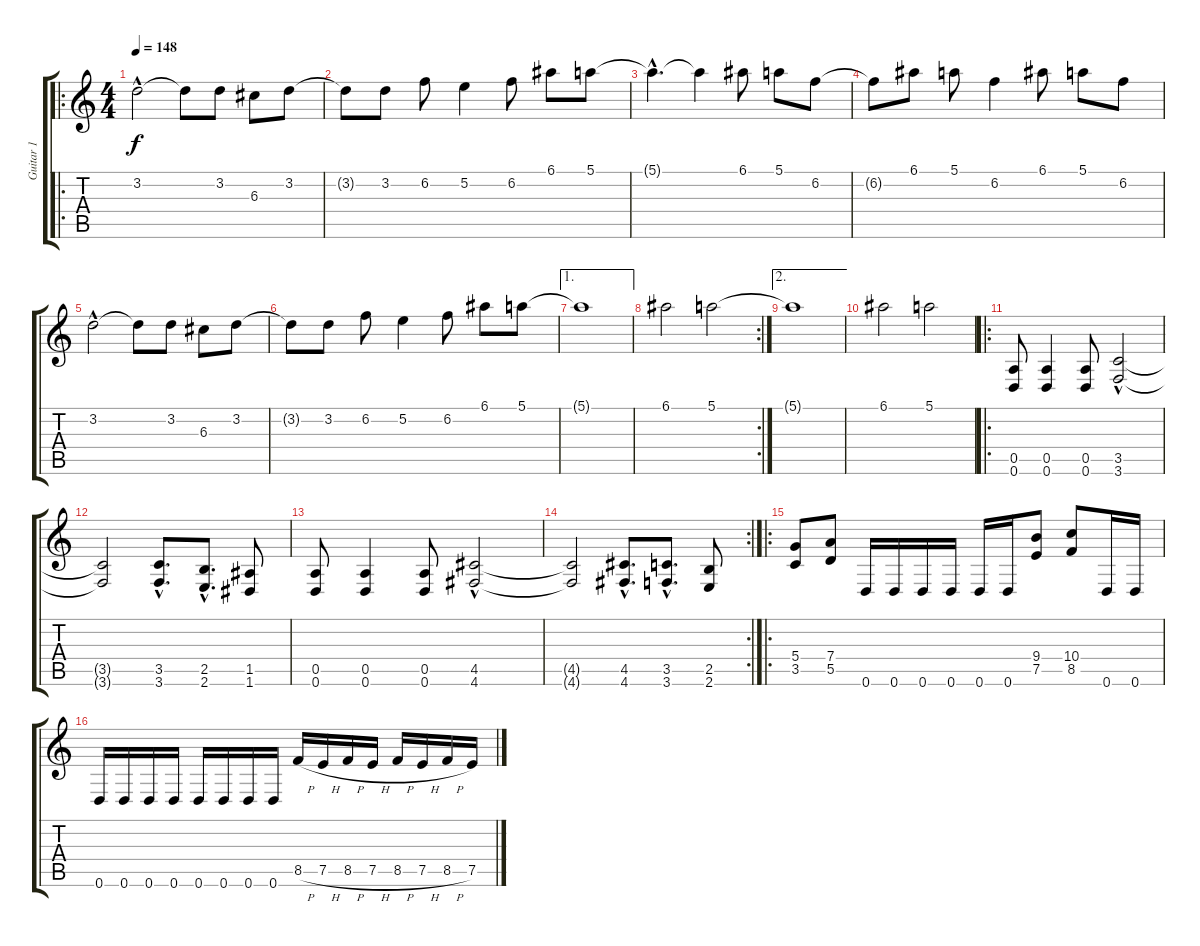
\track ("Guitar 1" "Guitar 1") {instrument distortionguitar}
\staff {score tabs}
\tuning (E4 B3 G3 D3 A2 D2) {hide}
\ro
\ts (4 4)
\tempo 148
\clef g2
\ks c
3.2{hac}.2{dy f} 3.2{t}.8 3.2.8 6.3.8 3.2.8 |
3.2{t}.8 3.2.8 6.2.8 5.2.4 6.2.8 6.1.8 5.1.8 |
5.1{hac t}.4{d} 5.1{t}.4 6.1.8 5.1.8 6.2.8 |
6.2{t}.8 6.1.8 5.1.8 6.2.4 6.1.8 5.1.8 6.2.8 |
3.2{hac}.2 3.2{t}.8 3.2.8 6.3.8 3.2.8 |
3.2{t}.8 3.2.8 6.2.8 5.2.4 6.2.8 6.1.8 5.1.8 |
\ae 1
5.1{t}.1 |
\rc 2
6.1.2 5.1.2 |
\ae 2
5.1{t}.1 |
6.1.2 5.1.2 |
\ro
(0.5 0.6).8 (0.5 0.6).4 (0.5 0.6).8 (3.5{hac} 3.6{hac}).2 |
(3.5{t} 3.6{t}).2 (3.5{hac} 3.6{hac}).8{d} (2.5{hac} 2.6{hac}).8{d} (1.5 1.6).8 |
(0.5 0.6).8 (0.5 0.6).4 (0.5 0.6).8 (4.5{hac} 4.6{hac}).2 |
\rc 2
(4.5{t} 4.6{t}).2 (4.5{hac} 4.6{hac}).8{d} (3.5{hac} 3.6{hac}).8{d} (2.5 2.6).8 |
\ro
(5.4 3.5).8 (7.4 5.5).8 0.6.16 0.6.16 0.6.16 0.6.16 0.6.16 0.6.16 (9.4 7.5).8 (10.4 8.5).8 0.6.16 0.6.16 |
0.6.16 0.6.16 0.6.16 0.6.16 0.6.16 0.6.16 0.6.16 0.6.16 8.5{h}.16 7.5{h}.16 8.5{h}.16 7.5{h}.16 8.5{h}.16 7.5{h}.16 8.5{h}.16 7.5.16
